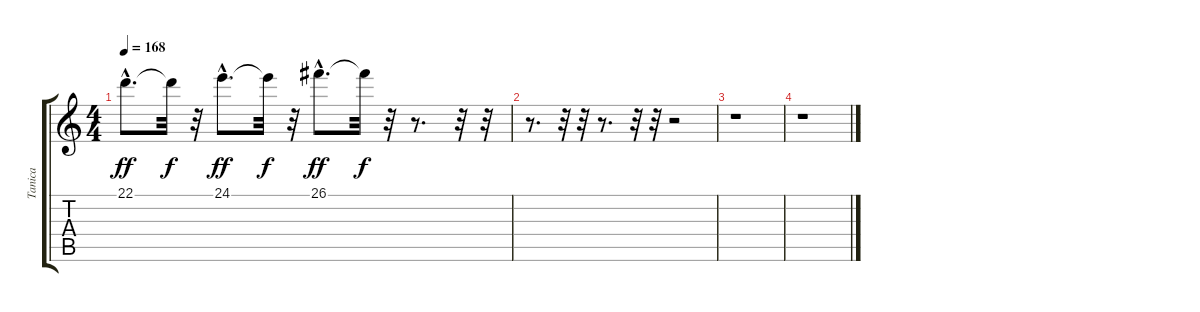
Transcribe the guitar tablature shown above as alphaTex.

\track ("Tanica" "Tanica") {instrument lead2sawtooth}
\staff {score tabs}
\tuning (E4 B3 G3 D3 A2 E2) {hide}
\ts (4 4)
\tempo 168
\clef g2
\ks c
22.1{hac}.8{d dy ff} 22.1{t}.32{dy f} r.32 24.1{hac}.8{d dy ff} 24.1{t}.32{dy f} r.32 26.1{hac}.8{d dy ff} 26.1{t}.32{dy f} r.32 r.8{d} r.32 r.32 |
r.8{d} r.32 r.32 r.8{d} r.32 r.32 r.2 |
r.1 |
r.1
